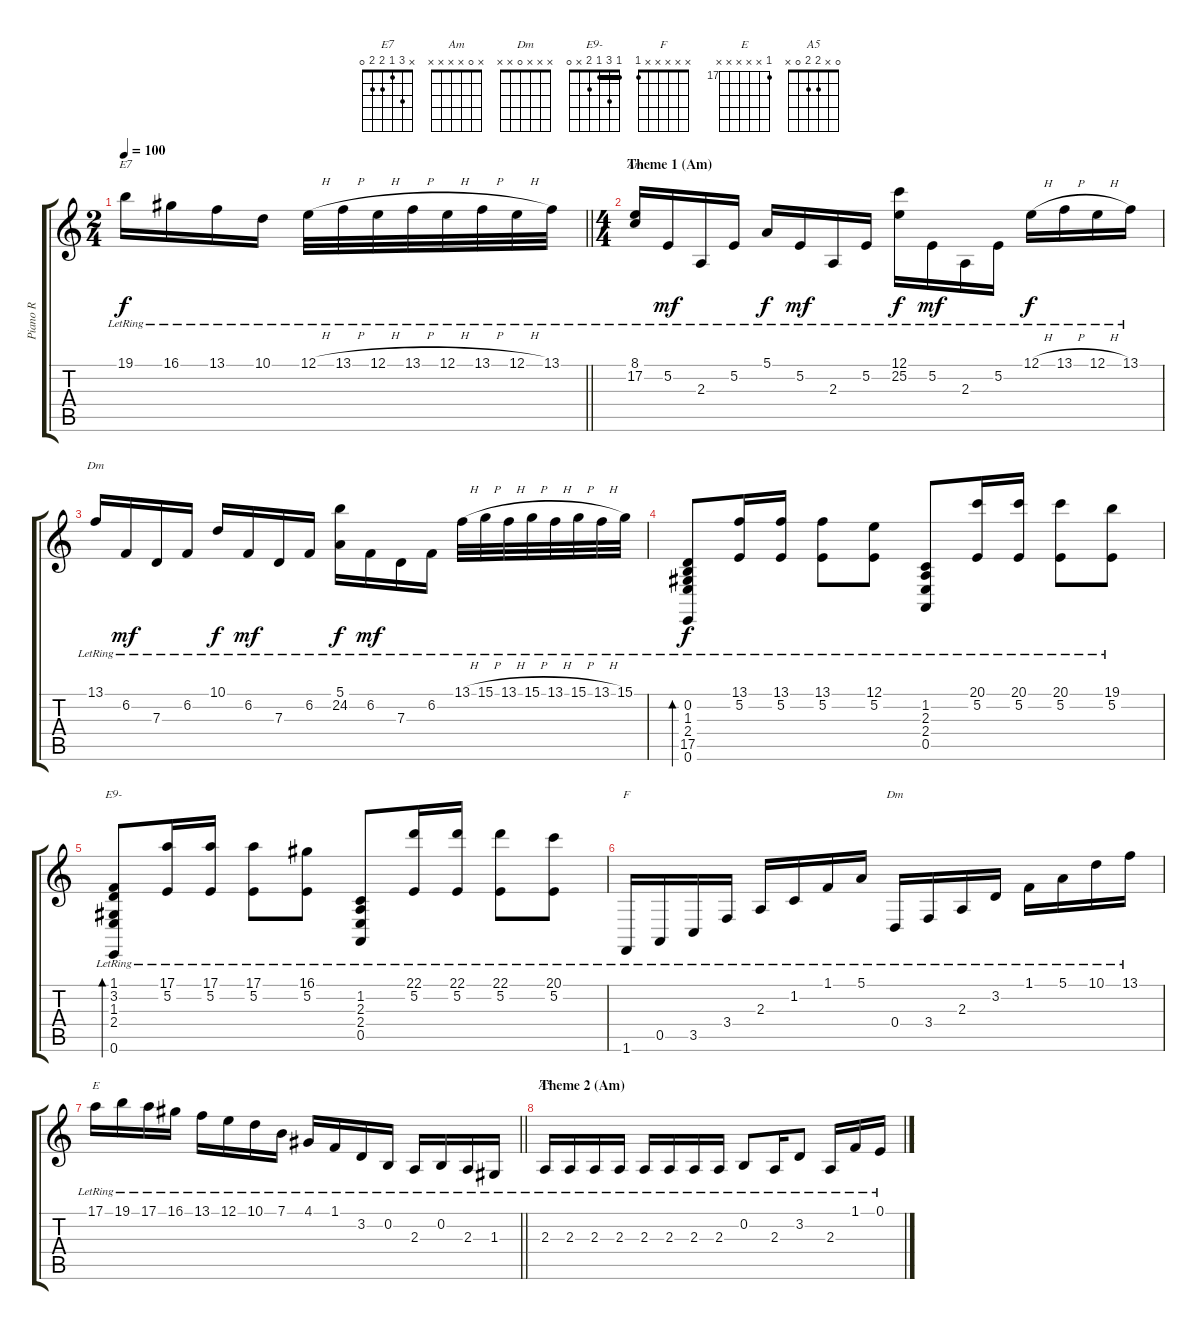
\track ("Piano R" "Piano R") {instrument acousticgrandpiano}
\staff {score tabs}
\tuning (E4 B3 G3 D3 A2 E2) {hide}
\chord ("E7" x 3 1 2 2 0)
\chord ("Am" x 0 x x x x)
\chord ("Dm" x 3 x x x x)
\chord ("E9-" 1 3 1 2 x 0) {barre 1}
\chord ("F" x x x x x 1)
\chord ("Dm" x x x 0 x x)
\chord ("E" 17 x x x x x) {firstfret 17}
\chord ("A5" 0 x 2 2 0 x)
\ts (2 4)
\tempo 100
\clef g2
\barLineRight lightlight
\ks c
19.1{lr}.16{ch "E7" dy f} 16.1{lr}.16 13.1{lr}.16 10.1{lr}.16 12.1{h lr}.32 13.1{h lr}.32 12.1{h lr}.32 13.1{h lr}.32 12.1{h lr}.32 13.1{h lr}.32 12.1{h lr}.32 13.1{lr}.32 |
\ts (4 4)
\section ("" "Theme 1 (Am)")
(8.1{lr} 17.2{lr}).16{ch "Am"} 5.2{lr}.16{dy mf} 2.3{lr}.16 5.2{lr}.16 5.1{lr}.16{dy f} 5.2{lr}.16{dy mf} 2.3{lr}.16 5.2{lr}.16 (12.1{lr} 25.2{lr}).16{dy f} 5.2{lr}.16{dy mf} 2.3{lr}.16 5.2{lr}.16 12.1{h lr}.16{dy f} 13.1{h lr}.16 12.1{h lr}.16 13.1{lr}.16 |
13.1{lr}.16{ch "Dm"} 6.2{lr}.16{dy mf} 7.3{lr}.16 6.2{lr}.16 10.1{lr}.16{dy f} 6.2{lr}.16{dy mf} 7.3{lr}.16 6.2{lr}.16 (5.1{lr} 24.2).16{dy f} 6.2{lr}.16{dy mf} 7.3{lr}.16 6.2{lr}.16 13.1{h lr}.32 15.1{h lr}.32 13.1{h lr}.32 15.1{h lr}.32 13.1{h lr}.32 15.1{h lr}.32 13.1{h lr}.32 15.1{lr}.32 |
(0.2{lr} 1.3{lr} 2.4{lr} 17.5{lr} 0.6{lr}).8{bd 60 dy f} (13.1{lr} 5.2{lr}).16 (13.1{lr} 5.2{lr}).16 (13.1{lr} 5.2{lr}).8 (12.1{lr} 5.2{lr}).8 (1.2{lr} 2.3{lr} 2.4{lr} 0.5{lr}).8 (20.1{lr} 5.2{lr}).16 (20.1{lr} 5.2{lr}).16 (20.1{lr} 5.2{lr}).8 (19.1{lr} 5.2{lr}).8 |
(1.1{lr} 3.2{lr} 1.3{lr} 2.4{lr} 0.6{lr}).8{bd 60 ch "E9-"} (17.1{lr} 5.2{lr}).16 (17.1{lr} 5.2{lr}).16 (17.1{lr} 5.2{lr}).8 (16.1{lr} 5.2{lr}).8 (1.2{lr} 2.3{lr} 2.4{lr} 0.5{lr}).8 (22.1{lr} 5.2{lr}).16 (22.1{lr} 5.2{lr}).16 (22.1{lr} 5.2{lr}).8 (20.1{lr} 5.2{lr}).8 |
1.6{lr}.16{ch "F"} 0.5{lr}.16 3.5{lr}.16 3.4{lr}.16 2.3{lr}.16 1.2{lr}.16 1.1{lr}.16 5.1{lr}.16 0.4{lr}.16{ch "Dm"} 3.4{lr}.16 2.3{lr}.16 3.2{lr}.16 1.1{lr}.16 5.1{lr}.16 10.1{lr}.16 13.1{lr}.16 |
\barLineRight lightlight
17.1{lr}.16{ch "E"} 19.1{lr}.16 17.1{lr}.16 16.1{lr}.16 13.1{lr}.16 12.1{lr}.16 10.1{lr}.16 7.1{lr}.16 4.1{lr}.16 1.1{lr}.16 3.2{lr}.16 0.2{lr}.16 2.3{lr}.16 0.2{lr}.16 2.3{lr}.16 1.3{lr}.16 |
\section ("" "Theme 2 (Am)")
2.3{lr}.16{ch "A5"} 2.3{lr}.16 2.3{lr}.16 2.3{lr}.16 2.3{lr}.16 2.3{lr}.16 2.3{lr}.16 2.3{lr}.16 0.2{lr}.8 2.3{lr}.16 3.2{lr}.8 2.3{lr}.16 1.1{lr}.16 0.1{lr}.16
